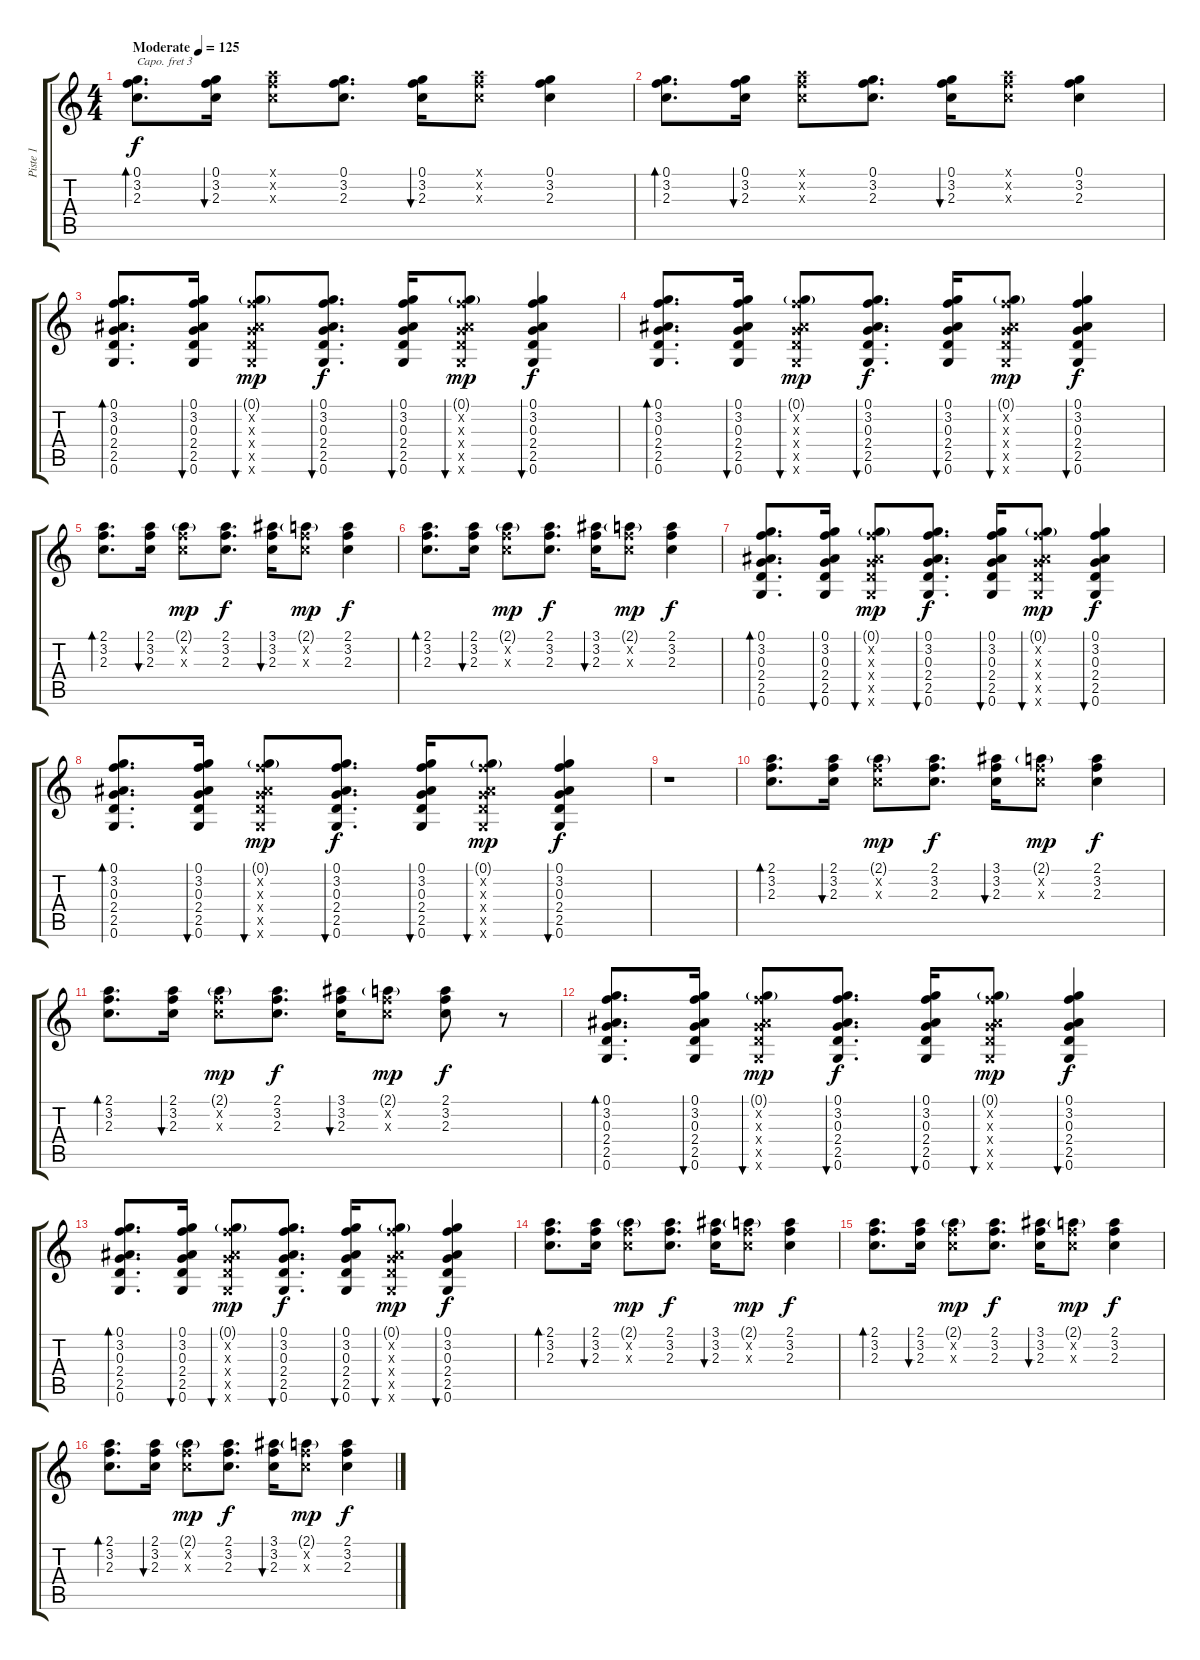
\track ("Piste 1" "Piste 1") {instrument acousticguitarnylon}
\staff {score tabs}
\capo 3
\tuning (E4 B3 G3 D3 A2 E2) {hide}
\ts (4 4)
\tempo (125 "Moderate")
\clef g2
\ks c
(0.1 3.2 2.3).8{d bd 60 dy f instrument acousticguitarnylon} (0.1 3.2 2.3).16{bu 60} (2.1{x} 3.2{x} 2.3{x}).8 (0.1 3.2 2.3).8{d} (0.1 3.2 2.3).16{bu 60} (2.1{x} 3.2{x} 2.3{x}).8 (0.1 3.2 2.3).4 |
(0.1 3.2 2.3).8{d bd 60} (0.1 3.2 2.3).16{bu 60} (2.1{x} 3.2{x} 2.3{x}).8 (0.1 3.2 2.3).8{d} (0.1 3.2 2.3).16{bu 60} (2.1{x} 3.2{x} 2.3{x}).8 (0.1 3.2 2.3).4 |
(0.1 3.2 0.3 2.4 2.5 0.6).8{d bd 30} (0.1 3.2 0.3 2.4 2.5 0.6).16{bu 30} (0.1{g} 3.2{x} 0.3{x} 2.4{x} 2.5{x} 0.6{x}).8{bu 30 dy mp} (0.1 3.2 0.3 2.4 2.5 0.6).8{d bu 30 dy f} (0.1 3.2 0.3 2.4 2.5 0.6).16{bu 30} (0.1{g} 3.2{x} 0.3{x} 2.4{x} 2.5{x} 0.6{x}).8{bu 30 dy mp} (0.1 3.2 0.3 2.4 2.5 0.6).4{bu 60 dy f} |
(0.1 3.2 0.3 2.4 2.5 0.6).8{d bd 30} (0.1 3.2 0.3 2.4 2.5 0.6).16{bu 30} (0.1{g} 3.2{x} 0.3{x} 2.4{x} 2.5{x} 0.6{x}).8{bu 30 dy mp} (0.1 3.2 0.3 2.4 2.5 0.6).8{d bu 30 dy f} (0.1 3.2 0.3 2.4 2.5 0.6).16{bu 30} (0.1{g} 3.2{x} 0.3{x} 2.4{x} 2.5{x} 0.6{x}).8{bu 30 dy mp} (0.1 3.2 0.3 2.4 2.5 0.6).4{bu 60 dy f} |
(2.1 3.2 2.3).8{d bd 60} (2.1 3.2 2.3).16{bu 60} (2.1{g} 3.2{x} 2.3{x}).8{dy mp} (2.1 3.2 2.3).8{d dy f} (3.1 3.2 2.3).16{bu 60} (2.1{g} 3.2{x} 2.3{x}).8{dy mp} (2.1 3.2 2.3).4{dy f} |
(2.1 3.2 2.3).8{d bd 60} (2.1 3.2 2.3).16{bu 60} (2.1{g} 3.2{x} 2.3{x}).8{dy mp} (2.1 3.2 2.3).8{d dy f} (3.1 3.2 2.3).16{bu 60} (2.1{g} 3.2{x} 2.3{x}).8{dy mp} (2.1 3.2 2.3).4{dy f} |
(0.1 3.2 0.3 2.4 2.5 0.6).8{d bd 30} (0.1 3.2 0.3 2.4 2.5 0.6).16{bu 30} (0.1{g} 3.2{x} 0.3{x} 2.4{x} 2.5{x} 0.6{x}).8{bu 30 dy mp} (0.1 3.2 0.3 2.4 2.5 0.6).8{d bu 30 dy f} (0.1 3.2 0.3 2.4 2.5 0.6).16{bu 30} (0.1{g} 3.2{x} 0.3{x} 2.4{x} 2.5{x} 0.6{x}).8{bu 30 dy mp} (0.1 3.2 0.3 2.4 2.5 0.6).4{bu 60 dy f} |
(0.1 3.2 0.3 2.4 2.5 0.6).8{d bd 30} (0.1 3.2 0.3 2.4 2.5 0.6).16{bu 30} (0.1{g} 3.2{x} 0.3{x} 2.4{x} 2.5{x} 0.6{x}).8{bu 30 dy mp} (0.1 3.2 0.3 2.4 2.5 0.6).8{d bu 30 dy f} (0.1 3.2 0.3 2.4 2.5 0.6).16{bu 30} (0.1{g} 3.2{x} 0.3{x} 2.4{x} 2.5{x} 0.6{x}).8{bu 30 dy mp} (0.1 3.2 0.3 2.4 2.5 0.6).4{bu 60 dy f} |
r.1 |
(2.1 3.2 2.3).8{d bd 60} (2.1 3.2 2.3).16{bu 60} (2.1{g} 3.2{x} 2.3{x}).8{dy mp} (2.1 3.2 2.3).8{d dy f} (3.1 3.2 2.3).16{bu 60} (2.1{g} 3.2{x} 2.3{x}).8{dy mp} (2.1 3.2 2.3).4{dy f} |
(2.1 3.2 2.3).8{d bd 60} (2.1 3.2 2.3).16{bu 60} (2.1{g} 3.2{x} 2.3{x}).8{dy mp} (2.1 3.2 2.3).8{d dy f} (3.1 3.2 2.3).16{bu 60} (2.1{g} 3.2{x} 2.3{x}).8{dy mp} (2.1 3.2 2.3).8{dy f} r.8 |
(0.1 3.2 0.3 2.4 2.5 0.6).8{d bd 30} (0.1 3.2 0.3 2.4 2.5 0.6).16{bu 30} (0.1{g} 3.2{x} 0.3{x} 2.4{x} 2.5{x} 0.6{x}).8{bu 30 dy mp} (0.1 3.2 0.3 2.4 2.5 0.6).8{d bu 30 dy f} (0.1 3.2 0.3 2.4 2.5 0.6).16{bu 30} (0.1{g} 3.2{x} 0.3{x} 2.4{x} 2.5{x} 0.6{x}).8{bu 30 dy mp} (0.1 3.2 0.3 2.4 2.5 0.6).4{bu 60 dy f} |
(0.1 3.2 0.3 2.4 2.5 0.6).8{d bd 30} (0.1 3.2 0.3 2.4 2.5 0.6).16{bu 30} (0.1{g} 3.2{x} 0.3{x} 2.4{x} 2.5{x} 0.6{x}).8{bu 30 dy mp} (0.1 3.2 0.3 2.4 2.5 0.6).8{d bu 30 dy f} (0.1 3.2 0.3 2.4 2.5 0.6).16{bu 30} (0.1{g} 3.2{x} 0.3{x} 2.4{x} 2.5{x} 0.6{x}).8{bu 30 dy mp} (0.1 3.2 0.3 2.4 2.5 0.6).4{bu 60 dy f} |
(2.1 3.2 2.3).8{d bd 60} (2.1 3.2 2.3).16{bu 60} (2.1{g} 3.2{x} 2.3{x}).8{dy mp} (2.1 3.2 2.3).8{d dy f} (3.1 3.2 2.3).16{bu 60} (2.1{g} 3.2{x} 2.3{x}).8{dy mp} (2.1 3.2 2.3).4{dy f} |
(2.1 3.2 2.3).8{d bd 60} (2.1 3.2 2.3).16{bu 60} (2.1{g} 3.2{x} 2.3{x}).8{dy mp} (2.1 3.2 2.3).8{d dy f} (3.1 3.2 2.3).16{bu 60} (2.1{g} 3.2{x} 2.3{x}).8{dy mp} (2.1 3.2 2.3).4{dy f} |
(2.1 3.2 2.3).8{d bd 60} (2.1 3.2 2.3).16{bu 60} (2.1{g} 3.2{x} 2.3{x}).8{dy mp} (2.1 3.2 2.3).8{d dy f} (3.1 3.2 2.3).16{bu 60} (2.1{g} 3.2{x} 2.3{x}).8{dy mp} (2.1 3.2 2.3).4{dy f}
